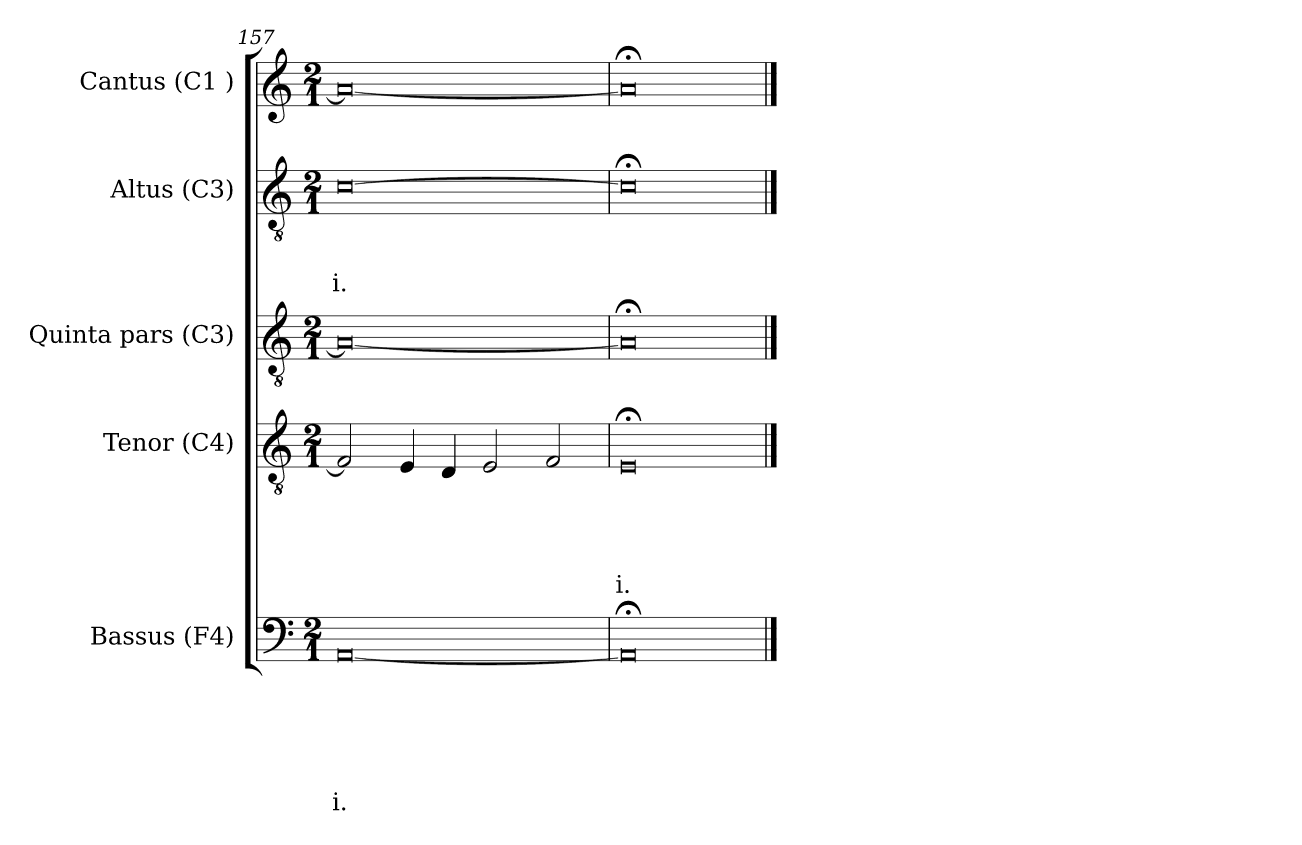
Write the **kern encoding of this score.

**kern	**text	**text	**text	**text	**text	**text	**kern	**text	**text	**text	**text	**text	**kern	**text	**kern	**text	**text	**text	**kern
*part5	*part5	*part5	*part5	*part5	*part5	*part5	*part4	*part4	*part4	*part4	*part4	*part4	*part3	*part3	*part2	*part2	*part2	*part2	*part1
*staff5	*staff5	*staff5	*staff5	*staff5	*staff5	*staff5	*staff4	*staff4	*staff4	*staff4	*staff4	*staff4	*staff3	*staff3	*staff2	*staff2	*staff2	*staff2	*staff1
*I"Bassus (F4)	*	*	*	*	*	*	*I"Tenor (C4)	*	*	*	*	*	*I"Quinta pars (C3)	*	*I"Altus (C3)	*	*	*	*I"Cantus (C1 )
*I'B.	*	*	*	*	*	*	*I'T.	*	*	*	*	*	*I'QP.	*	*I'A.	*	*	*	*I'C.
*clefF4	*	*	*	*	*	*	*clefGv2	*	*	*	*	*	*clefGv2	*	*clefGv2	*	*	*	*clefG2
*k[]	*	*	*	*	*	*	*k[]	*	*	*	*	*	*k[]	*	*k[]	*	*	*	*k[]
*C:	*	*	*	*	*	*	*C:	*	*	*	*	*	*C:	*	*C:	*	*	*	*C:
*M2/1	*	*	*	*	*	*	*M2/1	*	*	*	*	*	*M2/1	*	*M2/1	*	*	*	*M2/1
=157	=157	=157	=157	=157	=157	=157	=157	=157	=157	=157	=157	=157	=157	=157	=157	=157	=157	=157	=157
!	!	!	!	!	!	!LO:LY:b:rj	!	!	!	!	!	!	!	!	!	!	!	!LO:LY:b:rj	!
[<0AA	.	.	.	.	.	-i.	2F/]	.	.	.	.	.	0A_	.	[>0c	.	.	-i.	0a_
.	.	.	.	.	.	.	4E/	.	.	.	.	.	.	.	.	.	.	.	.
.	.	.	.	.	.	.	4D/	.	.	.	.	.	.	.	.	.	.	.	.
.	.	.	.	.	.	.	2E/	.	.	.	.	.	.	.	.	.	.	.	.
.	.	.	.	.	.	.	2F/	.	.	.	.	.	.	.	.	.	.	.	.
=158	=158	=158	=158	=158	=158	=158	=158	=158	=158	=158	=158	=158	=158	=158	=158	=158	=158	=158	=158
!	!	!	!	!	!	!	!	!	!	!	!	!LO:LY:b:rj	!	!	!	!	!	!	!
0AA;]	.	.	.	.	.	.	0E;	.	.	.	.	-i.	0A;]	.	0c;<]	.	.	.	0a;]
==	==	==	==	==	==	==	==	==	==	==	==	==	==	==	==	==	==	==	==
*-	*-	*-	*-	*-	*-	*-	*-	*-	*-	*-	*-	*-	*-	*-	*-	*-	*-	*-	*-
